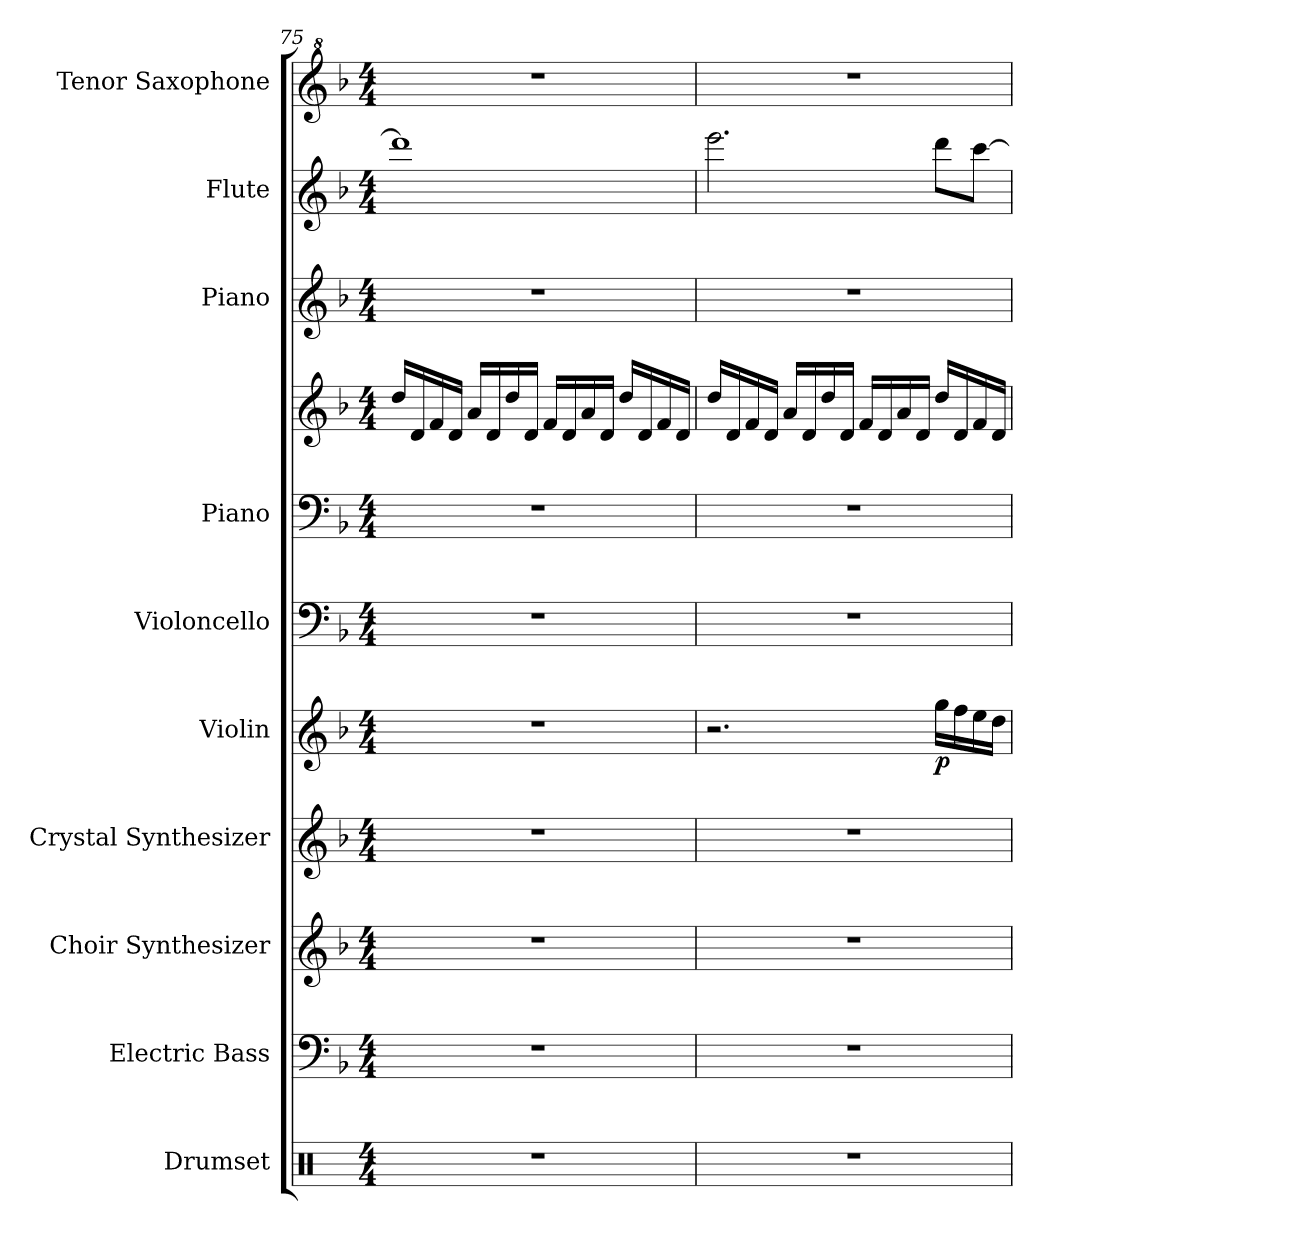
**kern	**kern	**kern	**kern	**kern	**dynam	**kern	**kern	**kern	**kern	**kern	**kern
*part10	*part9	*part8	*part7	*part6	*part6	*part5	*part4	*part4	*part3	*part2	*part1
*staff11	*staff10	*staff9	*staff8	*staff7	*staff7	*staff6	*staff5	*staff4	*staff3	*staff2	*staff1
*I"Drumset	*I"Electric Bass	*I"Choir Synthesizer	*I"Crystal Synthesizer	*I"Violin	*	*I"Violoncello	*I"Piano	*	*I"Piano	*I"Flute	*I"Tenor Saxophone
*I'D. Set	*I'El. B.	*I'Synth.	*I'Synth.	*I'Vln.	*	*I'Vc.	*I'Pno.	*	*I'Pno.	*I'Fl.	*I'T. Sax.
!!LO:PB:g=z
*clefX	*clefF4	*clefG2	*clefG2	*clefG2	*	*clefF4	*clefF4	*clefG2	*clefG2	*clefG2	*clefG^2
*	*ITrd7c12	*	*	*	*	*	*	*	*	*	*ITrd8c14
*k[]	*k[b-]	*k[b-]	*k[b-]	*k[b-]	*	*k[b-]	*k[b-]	*k[b-]	*k[b-]	*k[b-]	*k[b-]
*M4/4	*M4/4	*M4/4	*M4/4	*M4/4	*	*M4/4	*M4/4	*M4/4	*M4/4	*M4/4	*M4/4
=75	=75	=75	=75	=75	=75	=75	=75	=75	=75	=75	=75
1r	1r	1r	1r	1r	.	1r	1r	16dd/LL	1r	1ddd]	1r
.	.	.	.	.	.	.	.	16d/	.	.	.
.	.	.	.	.	.	.	.	16f/	.	.	.
.	.	.	.	.	.	.	.	16d/JJ	.	.	.
.	.	.	.	.	.	.	.	16a/LL	.	.	.
.	.	.	.	.	.	.	.	16d/	.	.	.
.	.	.	.	.	.	.	.	16dd/	.	.	.
.	.	.	.	.	.	.	.	16d/JJ	.	.	.
.	.	.	.	.	.	.	.	16f/LL	.	.	.
.	.	.	.	.	.	.	.	16d/	.	.	.
.	.	.	.	.	.	.	.	16a/	.	.	.
.	.	.	.	.	.	.	.	16d/JJ	.	.	.
.	.	.	.	.	.	.	.	16dd/LL	.	.	.
.	.	.	.	.	.	.	.	16d/	.	.	.
.	.	.	.	.	.	.	.	16f/	.	.	.
.	.	.	.	.	.	.	.	16d/JJ	.	.	.
=76	=76	=76	=76	=76	=76	=76	=76	=76	=76	=76	=76
1r	1r	1r	1r	2.r	.	1r	1r	16dd/LL	1r	2.eee\	1r
.	.	.	.	.	.	.	.	16d/	.	.	.
.	.	.	.	.	.	.	.	16f/	.	.	.
.	.	.	.	.	.	.	.	16d/JJ	.	.	.
.	.	.	.	.	.	.	.	16a/LL	.	.	.
.	.	.	.	.	.	.	.	16d/	.	.	.
.	.	.	.	.	.	.	.	16dd/	.	.	.
.	.	.	.	.	.	.	.	16d/JJ	.	.	.
.	.	.	.	.	.	.	.	16f/LL	.	.	.
.	.	.	.	.	.	.	.	16d/	.	.	.
.	.	.	.	.	.	.	.	16a/	.	.	.
.	.	.	.	.	.	.	.	16d/JJ	.	.	.
!	!	!	!	!	!LO:DY:b	!	!	!	!	!	!
.	.	.	.	16gg\LL	p	.	.	16dd/LL	.	8ddd\L	.
.	.	.	.	16ff\	.	.	.	16d/	.	.	.
.	.	.	.	16ee\	.	.	.	16f/	.	[8ccc\J	.
.	.	.	.	16dd\JJ	.	.	.	16d/JJ	.	.	.
=	=	=	=	=	=	=	=	=	=	=	=
*-	*-	*-	*-	*-	*-	*-	*-	*-	*-	*-	*-
